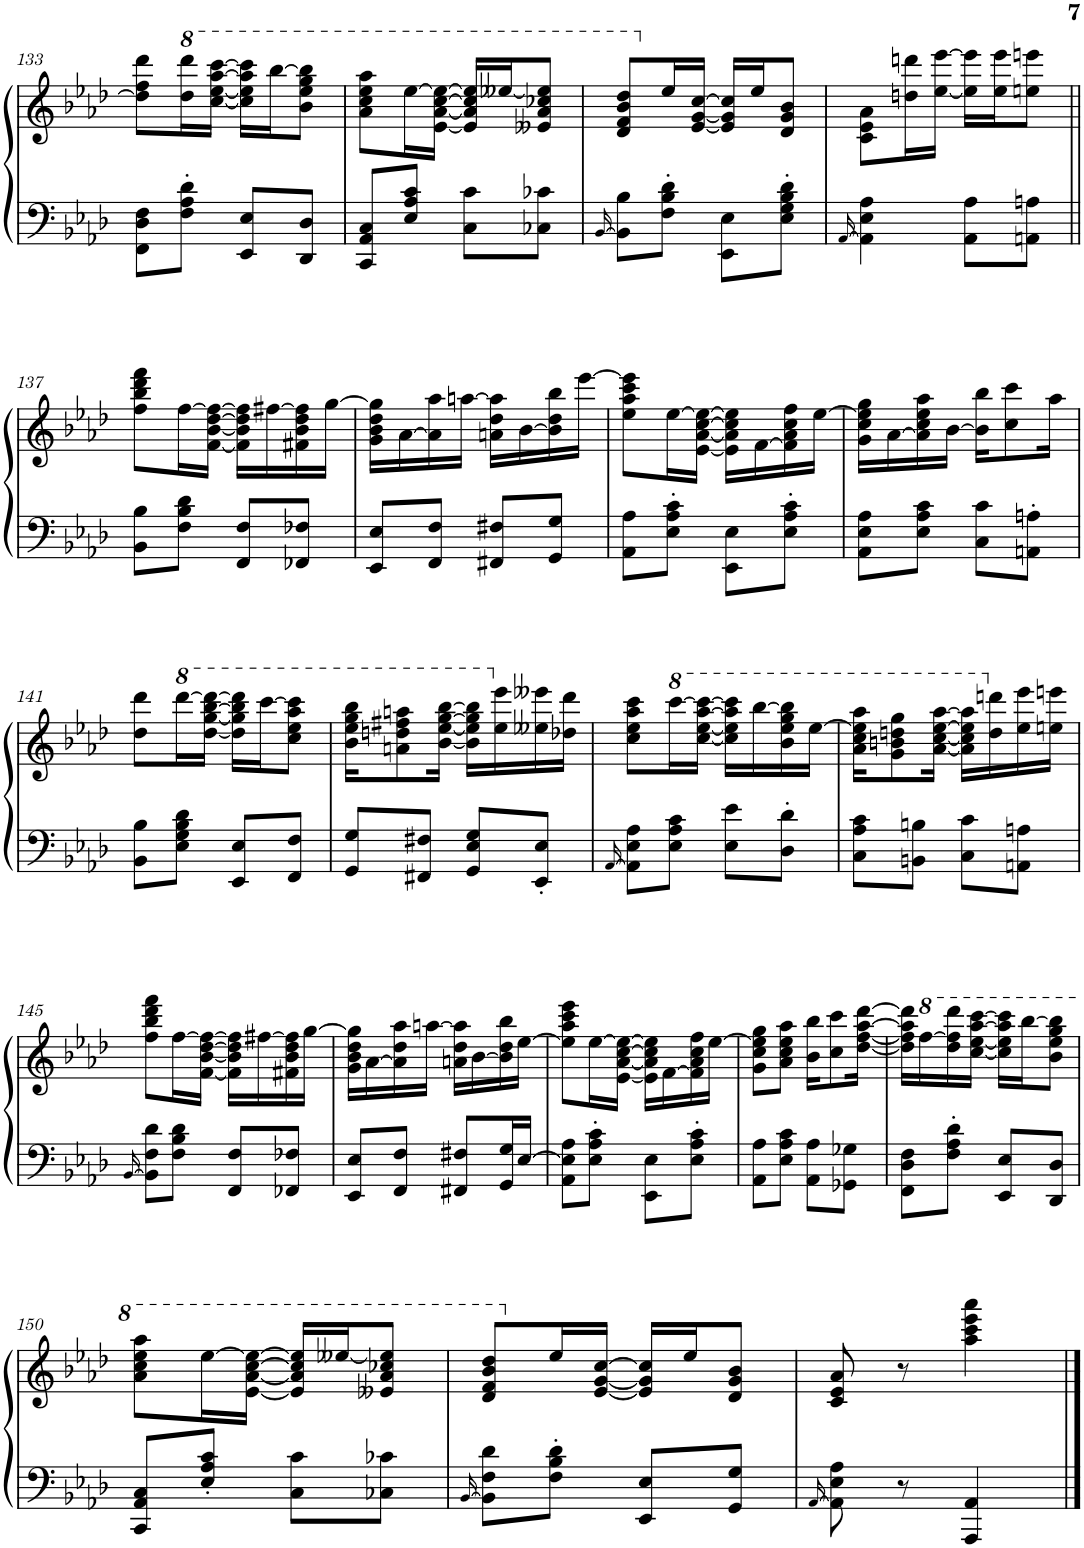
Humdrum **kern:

**kern	**kern
*part1	*part1
*staff2	*staff1
*I"Piano	*
*I'Pno.	*
!!LO:PB:g=z
*clefF4	*clefG2
*k[b-e-a-d-]	*k[b-e-a-d-]
*M2/4	*M2/4
=133	=133
8FF\ 8D-\ 8F\L	8dd-\] 8ff\ 8ddd-\L
*	*8va
8F\' 8A-\' 8d-\'J	16ddd-\ 16dddd-\L
.	[16ccc\ [16eee-\ [16aaa-\ [16cccc\JJ
8EE-/ 8E-/L	16ccc\] 16eee-\] 16aaa-\] 16cccc\]LL
.	[16bbb-\J
8DD-/ 8D-/J	8bb-\ 8eee-\ 8ggg\ 8bbb-\]J
=134	=134
8CC/ 8AA-/ 8C/L	8aa-\ 8ccc\ 8eee-\ 8aaa-\L
8E-/ 8A-/ 8c/J	[16eee-\L
.	[16ee-\ [16aa-\ [16ccc\ 16eee-\_JJ
8C\ 8c\L	16ee-/] 16aa-/] 16ccc/] 16eee-/]LL
.	[16eee--X/J
8C-X\ 8c-X\J	8ee--X/ 8aa-/ 8ccc-X/ 8eee--/]J
=135	=135
[16qBB-/	.
8BB-\] 8B-\L	8dd-/ 8ff/ 8bb-/ 8ddd-/L
*	*X8va
8F\' 8B-\' 8d-\'J	16ee-/L
.	[16e-/ [16g/ [16cc/JJ
8EE-\ 8E-\L	16e-/] 16g/] 16cc/]LL
.	16ee-/J
8E-\' 8G\' 8B-\' 8d-\'J	8d-/ 8g/ 8b-/J
=136	=136
[16qAA-/	.
4AA-\] 4E-\ 4A-\	8c\ 8e-\ 8a-\L
.	16ddn\ 16dddn\L
.	[16ee-\ [16eee-\JJ
8AA-\ 8A-\L	16ee-\] 16eee-\]LL
.	16ee-\ 16eee-\J
8AAn\ 8An\J	8een\ 8eeen\J
!!LO:LB:g=z
=137||	=137||
8BB-\ 8B-\L	8ff\ 8bb-\ 8ddd-\ 8fff\L
8F\ 8B-\ 8d-\J	[16ff\L
.	[16f\ [16b-\ [16dd-\ 16ff\_JJ
8FF/ 8F/L	16f\] 16b-\] 16dd-\] 16ff\]LL
.	[16ff#X\
8FF-X/ 8F-X/J	16f#X\ 16b-\ 16dd-\ 16ff#\]
.	[16gg\JJ
=138	=138
8EE-/ 8E-/L	16g\ 16b-\ 16dd-\ 16gg\]LL
.	[16a-\
8FF/ 8F/J	16a-\] 16aa-\
.	[16aan\JJ
8FF#X/ 8F#X/L	16an\ 16dd-\ 16aa\]LL
.	[16b-\
8GG/ 8G/J	16b-\] 16dd-\ 16bb-\
.	[16eee-\JJ
=139	=139
8AA-\ 8A-\L	8ee-\ 8aa-\ 8ccc\ 8eee-\]L
8E-\' 8A-\' 8c\'J	[16ee-\L
.	[16e-\ [16a-\ [16cc\ 16ee-\_JJ
8EE-\ 8E-\L	16e-\] 16a-\] 16cc\] 16ee-\]LL
.	[16f\
8E-\' 8A-\' 8c\'J	16f\] 16a-\ 16cc\ 16ff\
.	[16ee-\JJ
=140	=140
8AA-\ 8E-\ 8A-\L	16g\ 16cc\ 16ee-\] 16gg\LL
.	[16a-\
8E-\ 8A-\ 8c\J	16a-\] 16cc\ 16ee-\ 16aa-\
.	[16b-\JJ
8C\ 8c\L	16b-\] 16bb-\KL
.	8cc\ 8ccc\
8AAn\' 8An\'J	.
.	16aa-\Jk
!!LO:LB:g=z
=141	=141
8BB-\ 8B-\L	8dd-\ 8ddd-\L
*	*8va
8E-\ 8G\ 8B-\ 8d-\J	[16dddd-\L
.	[16ddd-\ [16ggg\ [16bbb-\ 16dddd-\_JJ
8EE-/ 8E-/L	16ddd-\] 16ggg\] 16bbb-\] 16dddd-\]LL
.	[16cccc\J
8FF/ 8F/J	8ccc\ 8eee-\ 8aaa-\ 8cccc\]J
=142	=142
8GG/ 8G/L	16bb-\ 16eee-\ 16ggg\ 16bbb-\KL
.	8aan\ 8dddn\ 8fff#X\ 8aaan\
8FF#X/ 8F#X/J	.
.	[16bb-\ [16eee-\ [16ggg\ [16bbb-\Jk
8GG/ 8E-/ 8G/L	16bb-\] 16eee-\] 16ggg\] 16bbb-\]LL
*	*X8va
.	16ee-\ 16eee-\
8EE-/' 8E-/'J	16ee--X\ 16eee--X\
.	16dd-X\ 16ddd-\JJ
=143	=143
[16qAA-/	.
8AA-\] 8E-\ 8A-\L	8cc\ 8ee-\ 8aa-\ 8ccc\L
*	*8va
8E-\ 8A-\ 8c\J	[16cccc\L
.	[16ccc\ [16eee-\ [16aaa-\ 16cccc\_JJ
8E-\ 8e-\L	16ccc\] 16eee-\] 16aaa-\] 16cccc\]LL
.	[16bbb-\
8D-\' 8d-\'J	16bb-\ 16eee-\ 16ggg\ 16bbb-\]
.	[16eee-\JJ
=144	=144
8C\ 8A-\ 8c\L	16aa-\ 16ccc\ 16eee-\] 16aaa-\KL
.	8gg\ 8bbn\ 8dddn\ 8ggg\
8BBn\ 8Bn\J	.
.	[16aa-\ [16ccc\ [16eee-\ [16aaa-\Jk
8C\ 8c\L	16aa-\] 16ccc\] 16eee-\] 16aaa-\]LL
*	*X8va
.	16dd\ 16dddn\
8AAn\ 8An\J	16ee-\ 16eee-\
.	16een\ 16eeen\JJ
!!LO:LB:g=z
=145	=145
[16qBB-/	.
8BB-\] 8F\ 8d-\L	8ff\ 8bb-\ 8ddd-\ 8fff\L
8F\ 8B-\ 8d-\J	[16ff\L
.	[16f\ [16b-\ [16dd-\ 16ff\_JJ
8FF/ 8F/L	16f\] 16b-\] 16dd-\] 16ff\]LL
.	[16ff#X\
8FF-X/ 8F-X/J	16f#X\ 16b-\ 16dd-\ 16ff#\]
.	[16gg\JJ
=146	=146
8EE-/ 8E-/L	16g\ 16b-\ 16dd-\ 16gg\]LL
.	[16a-\
8FF/ 8F/J	16a-\] 16dd-\ 16aa-\
.	[16aan\JJ
8FF#X/ 8F#X/L	16an\ 16dd-\ 16aa\]LL
.	[16b-\
16GG/ 16G/L	16b-\] 16dd-\ 16bb-\
[16E-/JJ	[16ee-\JJ
=147	=147
8AA-\ 8E-\] 8A-\L	8ee-\] 8aa-\ 8ccc\ 8eee-\L
8E-\' 8A-\' 8c\'J	[16ee-\L
.	[16e-\ [16a-\ [16cc\ 16ee-\_JJ
8EE-\ 8E-\L	16e-\] 16a-\] 16cc\] 16ee-\]LL
.	[16f\
8E-\' 8A-\' 8c\'J	16f\] 16a-\ 16cc\ 16ff\
.	[16ee-\JJ
=148	=148
8AA-\ 8A-\L	8g\ 8cc\ 8ee-\] 8gg\L
8E-\ 8A-\ 8c\J	8a-\ 8cc\ 8ee-\ 8aa-\J
8AA-\ 8A-\L	16b-\ 16bb-\KL
.	8cc\ 8ccc\
8GG-X\ 8G-X\J	.
.	[16dd-\ [16ff\ [16aa-\ [16ddd-\Jk
=149	=149
8FF\ 8D-\ 8F\L	16dd-\] 16ff\] 16aa-\] 16ddd-\]LL
*	*8va
.	[16fff\
8F\' 8A-\' 8d-\'J	16ddd-\ 16fff\] 16dddd-\
.	[16ccc\ [16eee-\ [16aaa-\ [16cccc\JJ
8EE-/ 8E-/L	16ccc\] 16eee-\] 16aaa-\] 16cccc\]LL
.	[16bbb-\J
8DD-/ 8D-/J	8bb-\ 8eee-\ 8ggg\ 8bbb-\]J
!!LO:LB:g=z
=150	=150
8CC/ 8AA-/ 8C/L	8aa-\ 8ccc\ 8eee-\ 8aaa-\L
8E-/' 8A-/' 8c/'J	[16eee-\L
.	[16ee-\ [16aa-\ [16ccc\ 16eee-\_JJ
8C\ 8c\L	16ee-/] 16aa-/] 16ccc/] 16eee-/]LL
.	[16eee--X/J
8C-X\ 8c-X\J	8ee--X/ 8aa-/ 8ccc-X/ 8eee--/]J
=151	=151
[16qBB-/	.
8BB-\] 8F\ 8d-\L	8dd-/ 8ff/ 8bb-/ 8ddd-/L
*	*X8va
8F\' 8B-\' 8d-\'J	16ee-/L
.	[16e-/ [16g/ [16cc/JJ
8EE-/ 8E-/L	16e-/] 16g/] 16cc/]LL
.	16ee-/J
8GG/ 8G/J	8d-/ 8g/ 8b-/J
=152	=152
[16qAA-/	.
8AA-\] 8E-\ 8A-\	8c/ 8e-/ 8a-/
8r	8r
4AAA-/ 4AA-/	4aa-\ 4ccc\ 4eee-\ 4aaa-\
==	==
*-	*-
